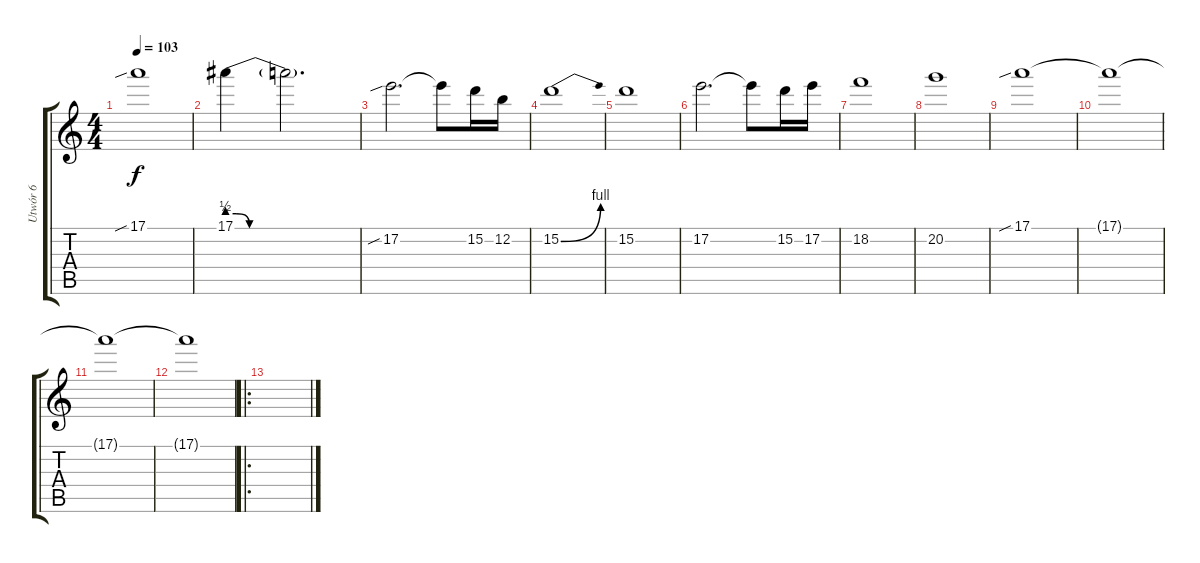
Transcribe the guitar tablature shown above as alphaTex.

\track ("Utwór 6" "Utwór 6") {instrument distortionguitar}
\staff {score tabs}
\tuning (E4 B3 G3 D3 A2 E2) {hide}
\ts (4 4)
\tempo 103
\clef g2
\ks c
17.1{sib}.1{dy f} |
17.1{be (custom 0 2 4 2 10 0 60 0)}.4 17.1{t}.2{d} |
17.2{sib}.2{d} 17.2{t}.8 15.2.16 12.2.16 |
15.2{be (bend 0 0 60 4)}.1 |
15.2.1 |
17.2.2{d} 17.2{t}.8 15.2.16 17.2.16 |
18.2.1 |
20.2.1 |
17.1{sib}.1 |
17.1{t}.1 |
17.1{t}.1 |
17.1{t}.1 |
\ro
